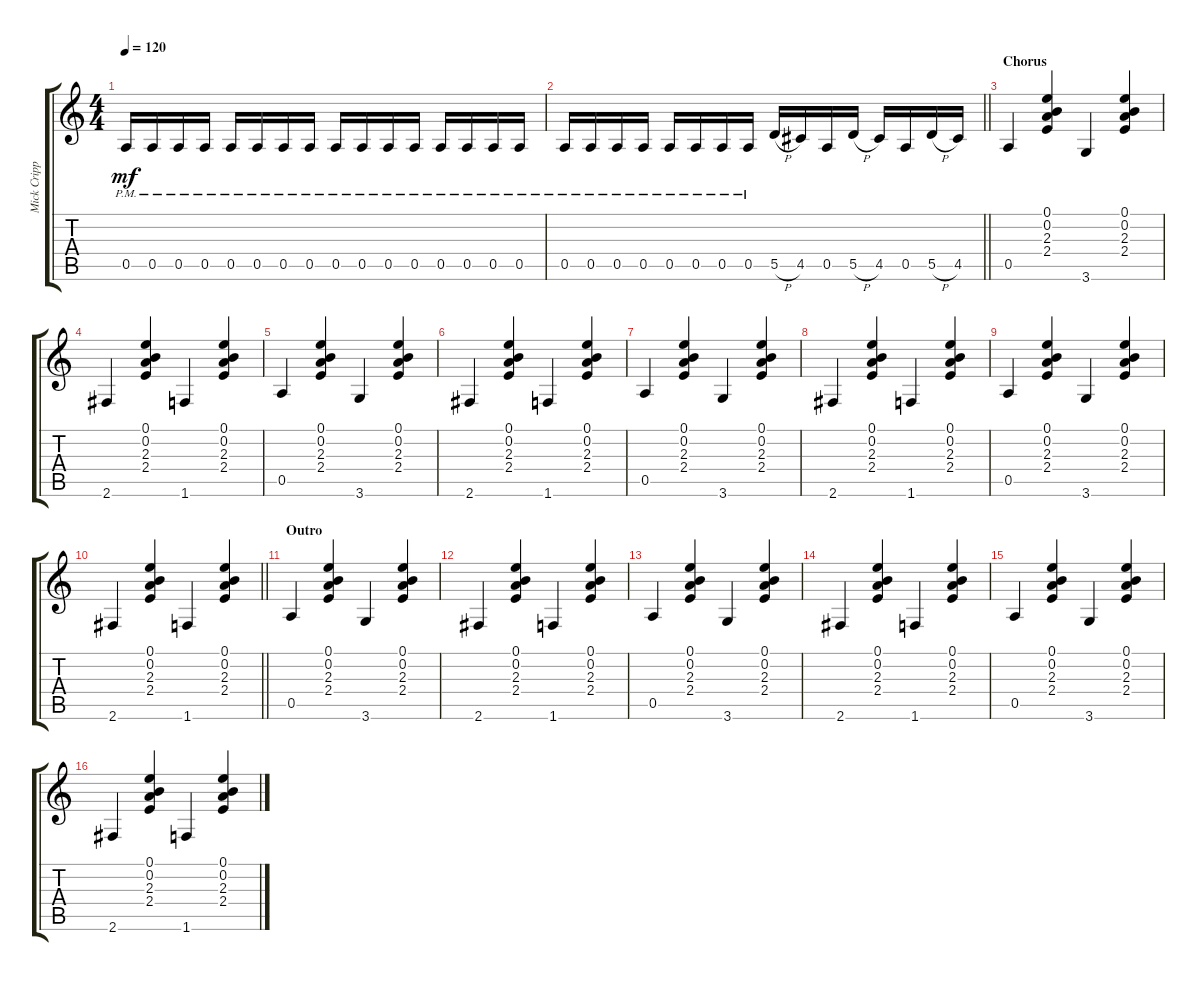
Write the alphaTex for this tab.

\track ("Mick Cripps" "Mick Cripp") {instrument overdrivenguitar}
\staff {score tabs}
\tuning (E4 B3 G3 D3 A2 E2) {hide}
\ts (4 4)
\tempo 120
\clef g2
\ks c
0.5{pm}.16{dy mf} 0.5{pm}.16 0.5{pm}.16 0.5{pm}.16 0.5{pm}.16 0.5{pm}.16 0.5{pm}.16 0.5{pm}.16 0.5{pm}.16 0.5{pm}.16 0.5{pm}.16 0.5{pm}.16 0.5{pm}.16 0.5{pm}.16 0.5{pm}.16 0.5{pm}.16 |
\barLineRight lightlight
0.5{pm}.16 0.5{pm}.16 0.5{pm}.16 0.5{pm}.16 0.5{pm}.16 0.5{pm}.16 0.5{pm}.16 0.5{pm}.16 5.5{h}.16 4.5.16 0.5.16 5.5{h}.16 4.5.16 0.5.16 5.5{h}.16 4.5.16 |
\section ("" "Chorus")
0.5.4 (0.1 0.2 2.3 2.4).4 3.6.4 (0.1 0.2 2.3 2.4).4 |
2.6.4 (0.1 0.2 2.3 2.4).4 1.6.4 (0.1 0.2 2.3 2.4).4 |
0.5.4 (0.1 0.2 2.3 2.4).4 3.6.4 (0.1 0.2 2.3 2.4).4 |
2.6.4 (0.1 0.2 2.3 2.4).4 1.6.4 (0.1 0.2 2.3 2.4).4 |
0.5.4 (0.1 0.2 2.3 2.4).4 3.6.4 (0.1 0.2 2.3 2.4).4 |
2.6.4 (0.1 0.2 2.3 2.4).4 1.6.4 (0.1 0.2 2.3 2.4).4 |
0.5.4 (0.1 0.2 2.3 2.4).4 3.6.4 (0.1 0.2 2.3 2.4).4 |
\barLineRight lightlight
2.6.4 (0.1 0.2 2.3 2.4).4 1.6.4 (0.1 0.2 2.3 2.4).4 |
\section ("" "Outro")
0.5.4 (0.1 0.2 2.3 2.4).4 3.6.4 (0.1 0.2 2.3 2.4).4 |
2.6.4 (0.1 0.2 2.3 2.4).4 1.6.4 (0.1 0.2 2.3 2.4).4 |
0.5.4 (0.1 0.2 2.3 2.4).4 3.6.4 (0.1 0.2 2.3 2.4).4 |
2.6.4 (0.1 0.2 2.3 2.4).4 1.6.4 (0.1 0.2 2.3 2.4).4 |
0.5.4 (0.1 0.2 2.3 2.4).4 3.6.4 (0.1 0.2 2.3 2.4).4 |
2.6.4 (0.1 0.2 2.3 2.4).4 1.6.4 (0.1 0.2 2.3 2.4).4
